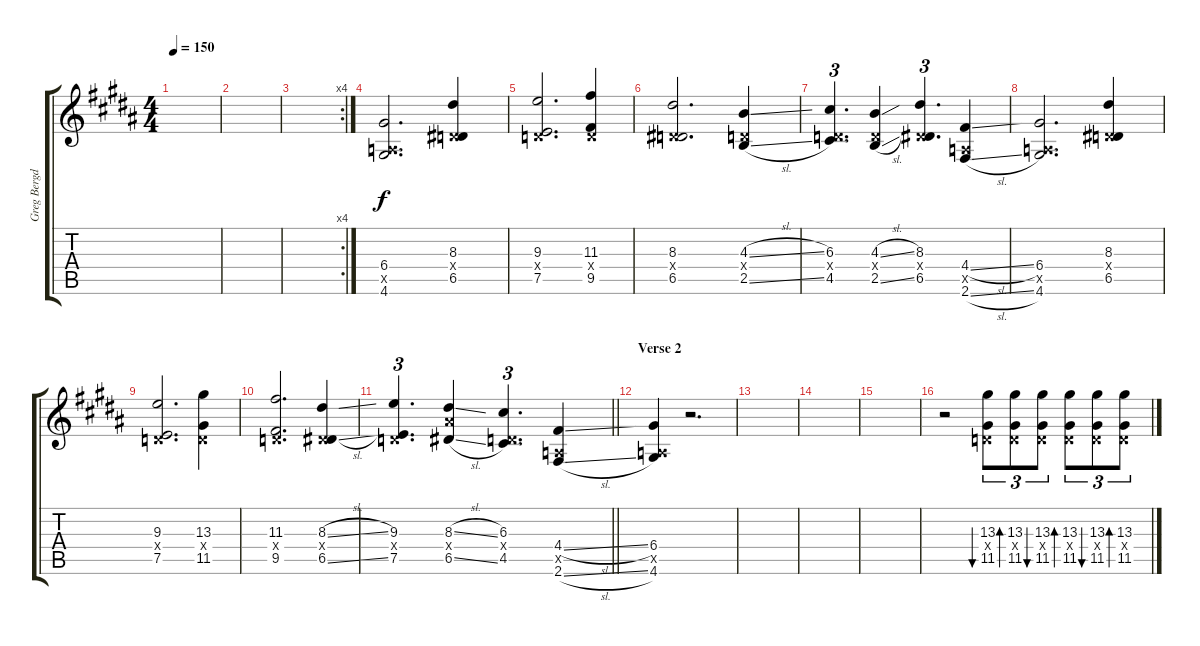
\track ("Greg Bergdorf - Lead Overdriven" "Greg Bergd") {instrument overdrivenguitar}
\staff {score tabs}
\tuning (E4 B3 G3 D3 A2 E2) {hide}
\ts (4 4)
\tempo 150
\clef g2
\ks g#minor
|
|
\rc 4
|
(6.4 0.5{x} 4.6).2{d} (8.3 0.4{x} 6.5).4 |
(9.3 0.4{x} 7.5).2{d} (11.3 0.4{x} 9.5).4 |
(8.3 0.4{x} 6.5).2{d} (4.3{sl} 0.4{x} 2.5{sl}).4 |
(6.3 0.4{x} 4.5).4{d tu (3 2)} (4.3{sl} 0.4{x} 2.5{sl}).4 (8.3 0.4{x} 6.5).4{d tu (3 2)} (4.4{sl} 0.5{x} 2.6{sl}).4 |
(6.4 0.5{x} 4.6).2{d} (8.3 0.4{x} 6.5).4 |
(9.3 0.4{x} 7.5).2{d} (13.3 0.4{x} 11.5).4 |
(11.3 0.4{x} 9.5).2{d} (8.3{sl} 0.4{x} 6.5{sl}).4 |
\barLineRight lightlight
(9.3 0.4{x} 7.5).4{d tu (3 2)} (8.3{sl} 8.4{x} 6.5{sl}).4 (6.3 0.4{x} 4.5).4{d tu (3 2)} (4.4{sl} 0.5{x} 2.6{sl}).4 |
\section ("" "Verse 2")
(6.4 0.5{x} 4.6).4 r.2{d} |
|
|
|
r.2 (13.3 0.4{x} 11.5).8{tu (3 2) bu 60} (13.3 0.4{x} 11.5).8{tu (3 2) bd 60} (13.3 0.4{x} 11.5).8{tu (3 2) bu 60} (13.3 0.4{x} 11.5).8{tu (3 2) bd 60} (13.3 0.4{x} 11.5).8{tu (3 2) bu 60} (13.3 0.4{x} 11.5).8{tu (3 2) bd 60}
